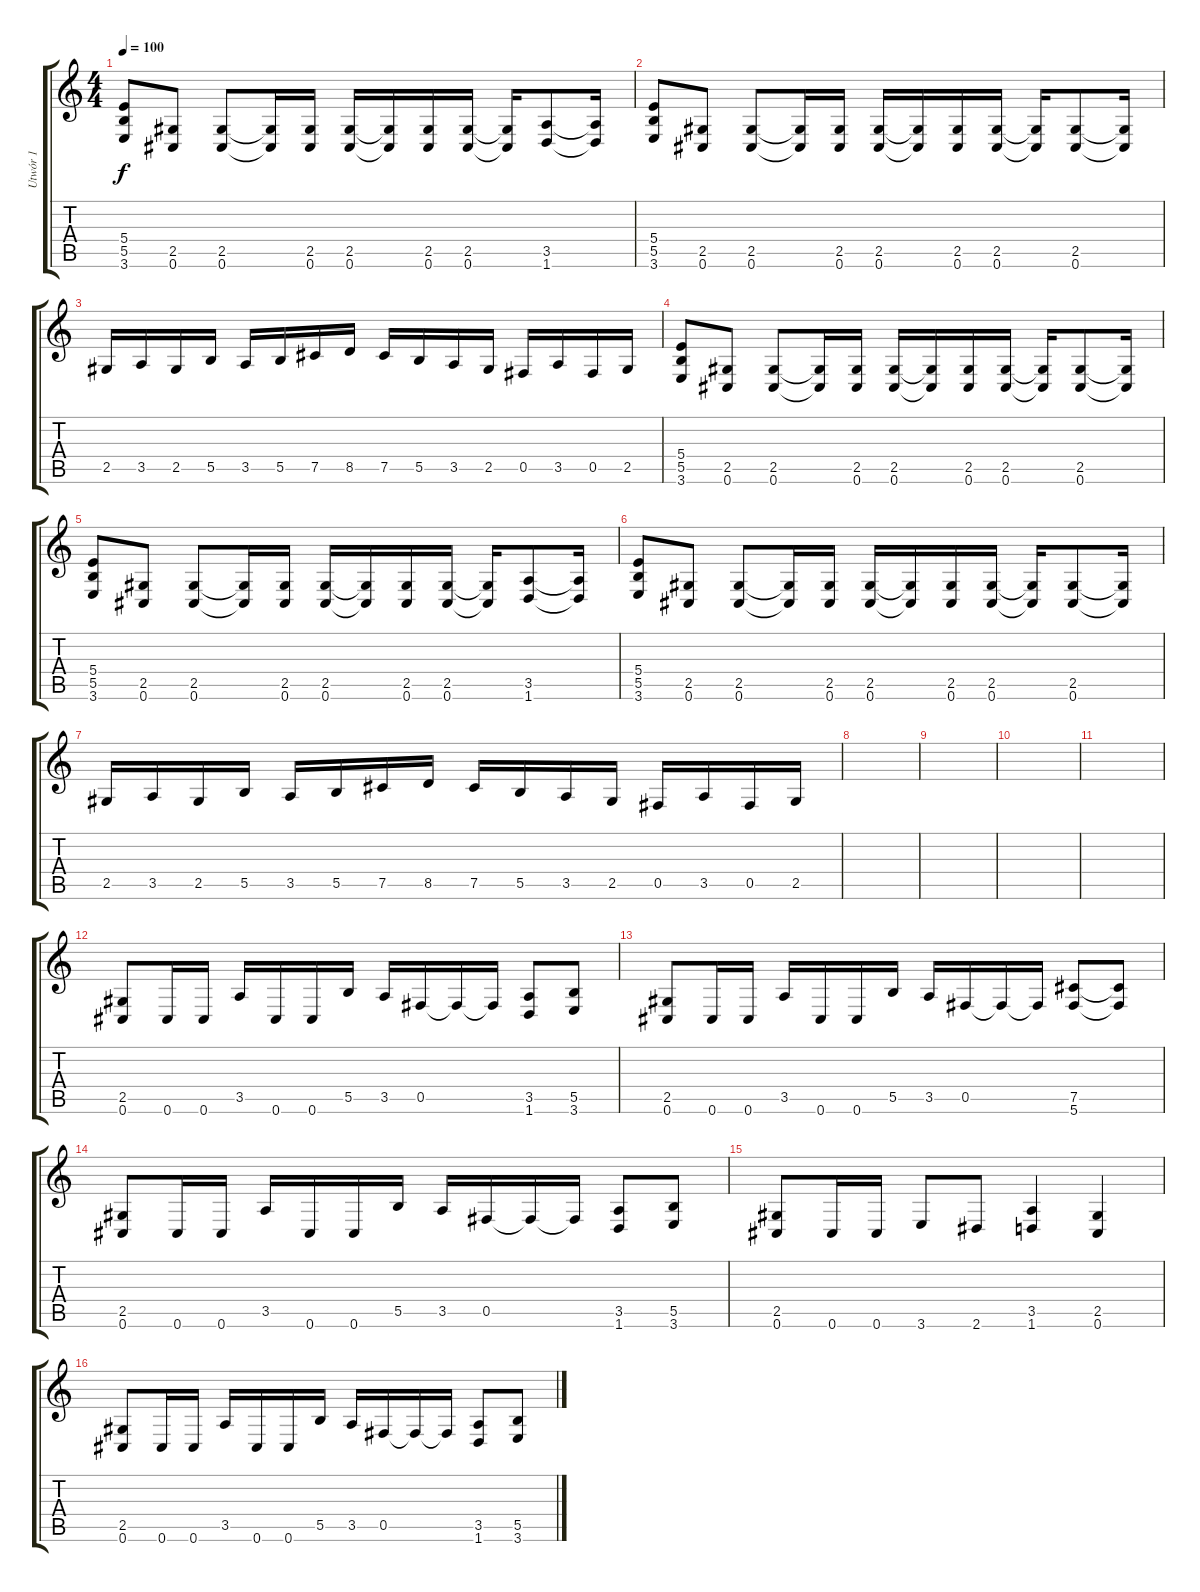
\track ("Utwór 1" "Utwór 1") {instrument overdrivenguitar}
\staff {score tabs}
\tuning (Db4 Ab3 E3 B2 Gb2 Db2) {hide}
\ts (4 4)
\tempo 100
\clef g2
\ks c
(5.4 5.5 3.6).8{dy f} (2.5 0.6).8 (2.5 0.6).8 (2.5{t} 0.6{t}).16 (2.5 0.6).16 (2.5 0.6).16 (2.5{t} 0.6{t}).16 (2.5 0.6).16 (2.5 0.6).16 (2.5{t} 0.6{t}).16 (3.5 1.6).8 (3.5{t} 1.6{t}).16 |
(5.4 5.5 3.6).8 (2.5 0.6).8 (2.5 0.6).8 (2.5{t} 0.6{t}).16 (2.5 0.6).16 (2.5 0.6).16 (2.5{t} 0.6{t}).16 (2.5 0.6).16 (2.5 0.6).16 (2.5{t} 0.6{t}).16 (2.5 0.6).8 (2.5{t} 0.6{t}).16 |
2.5.16 3.5.16 2.5.16 5.5.16 3.5.16 5.5.16 7.5.16 8.5.16 7.5.16 5.5.16 3.5.16 2.5.16 0.5.16 3.5.16 0.5.16 2.5.16 |
(5.4 5.5 3.6).8 (2.5 0.6).8 (2.5 0.6).8 (2.5{t} 0.6{t}).16 (2.5 0.6).16 (2.5 0.6).16 (2.5{t} 0.6{t}).16 (2.5 0.6).16 (2.5 0.6).16 (2.5{t} 0.6{t}).16 (2.5 0.6).8 (2.5{t} 0.6{t}).16 |
(5.4 5.5 3.6).8 (2.5 0.6).8 (2.5 0.6).8 (2.5{t} 0.6{t}).16 (2.5 0.6).16 (2.5 0.6).16 (2.5{t} 0.6{t}).16 (2.5 0.6).16 (2.5 0.6).16 (2.5{t} 0.6{t}).16 (3.5 1.6).8 (3.5{t} 1.6{t}).16 |
(5.4 5.5 3.6).8 (2.5 0.6).8 (2.5 0.6).8 (2.5{t} 0.6{t}).16 (2.5 0.6).16 (2.5 0.6).16 (2.5{t} 0.6{t}).16 (2.5 0.6).16 (2.5 0.6).16 (2.5{t} 0.6{t}).16 (2.5 0.6).8 (2.5{t} 0.6{t}).16 |
2.5.16 3.5.16 2.5.16 5.5.16 3.5.16 5.5.16 7.5.16 8.5.16 7.5.16 5.5.16 3.5.16 2.5.16 0.5.16 3.5.16 0.5.16 2.5.16 |
|
|
|
|
(2.5 0.6).8 0.6.16 0.6.16 3.5.16 0.6.16 0.6.16 5.5.16 3.5.16 0.5.16 0.5{t}.16 0.5{t}.16 (3.5 1.6).8 (5.5 3.6).8 |
(2.5 0.6).8 0.6.16 0.6.16 3.5.16 0.6.16 0.6.16 5.5.16 3.5.16 0.5.16 0.5{t}.16 0.5{t}.16 (7.5 5.6).8 (7.5{t} 5.6{t}).8 |
(2.5 0.6).8 0.6.16 0.6.16 3.5.16 0.6.16 0.6.16 5.5.16 3.5.16 0.5.16 0.5{t}.16 0.5{t}.16 (3.5 1.6).8 (5.5 3.6).8 |
(2.5 0.6).8 0.6.16 0.6.16 3.6.8 2.6.8 (3.5 1.6).4 (2.5 0.6).4 |
(2.5 0.6).8 0.6.16 0.6.16 3.5.16 0.6.16 0.6.16 5.5.16 3.5.16 0.5.16 0.5{t}.16 0.5{t}.16 (3.5 1.6).8 (5.5 3.6).8
